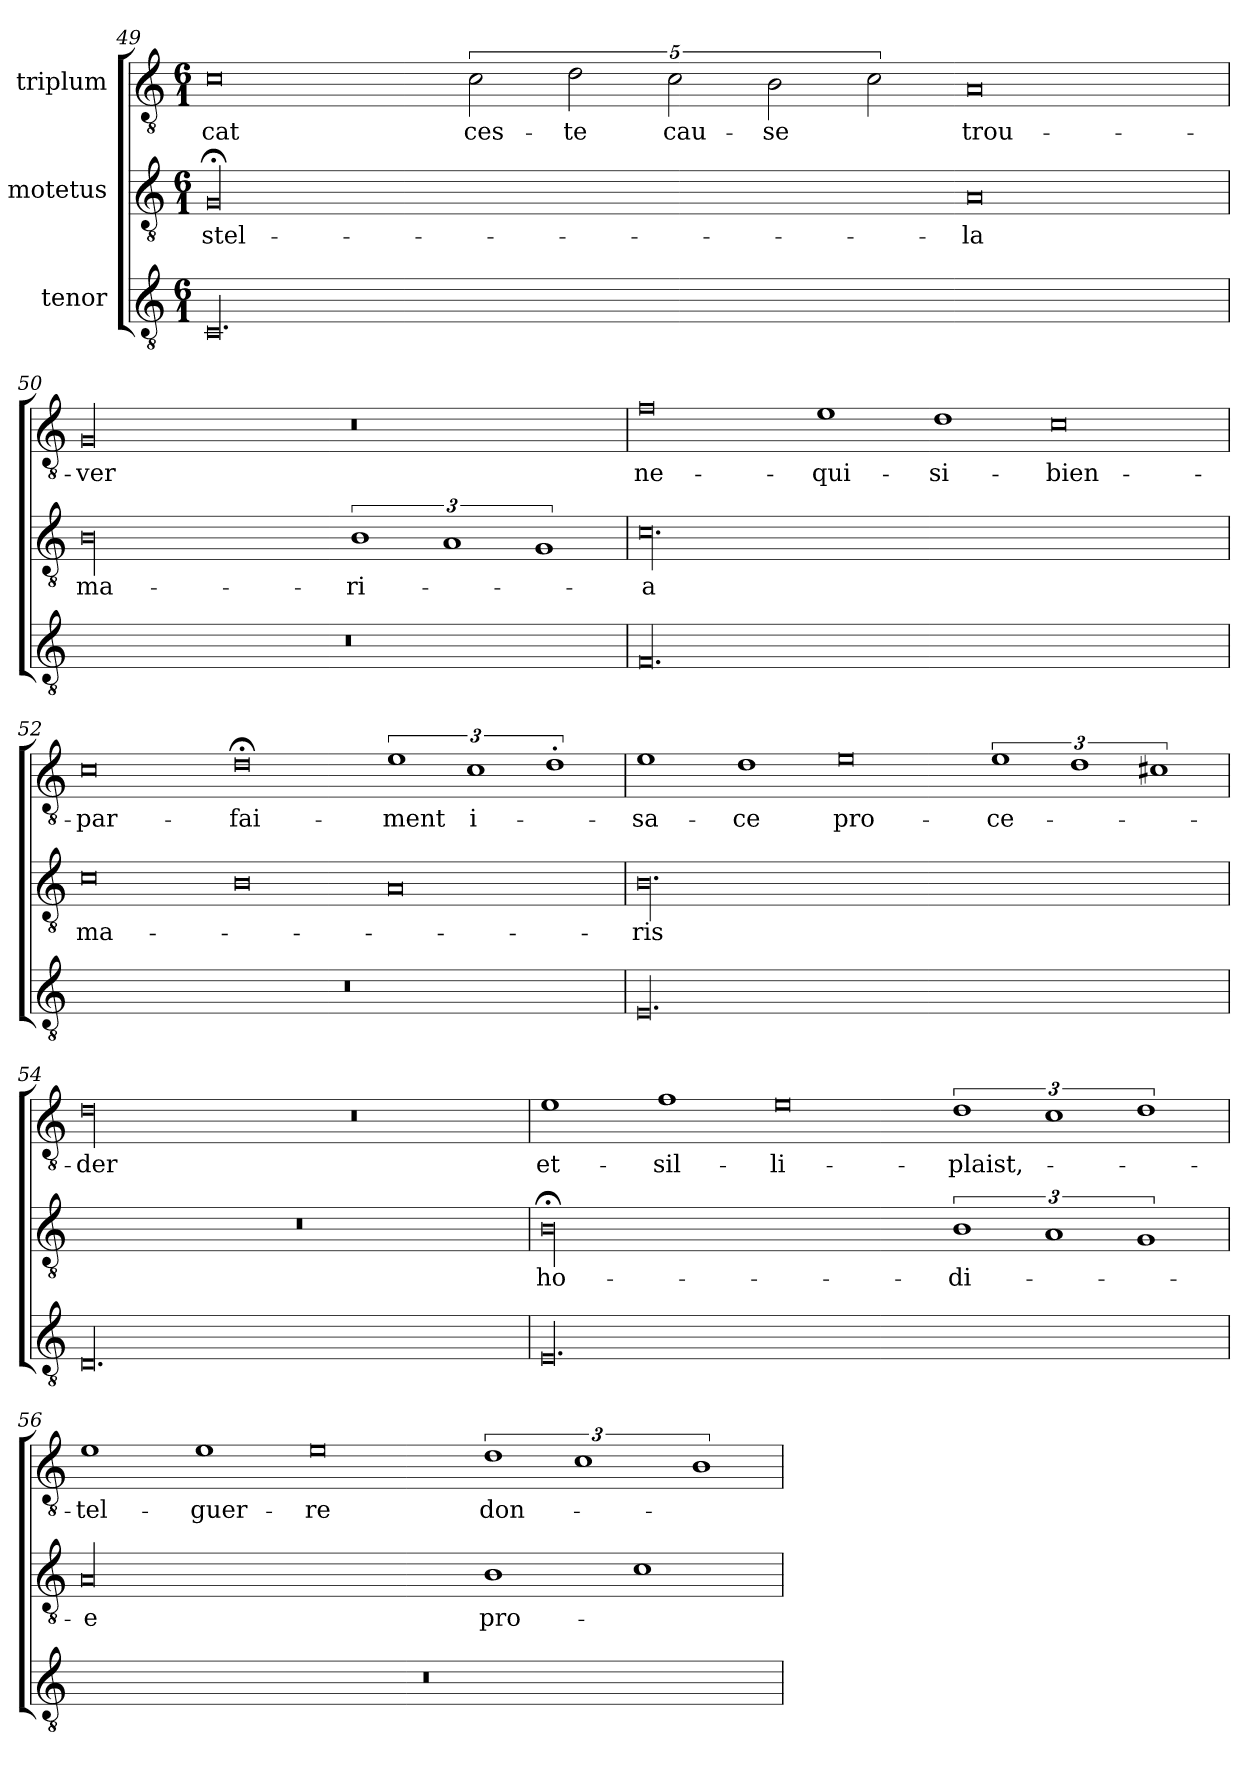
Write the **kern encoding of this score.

**kern	**kern	**text	**kern	**text
*part3	*part2	*part2	*part1	*part1
*staff3	*staff2	*staff2	*staff1	*staff1
*I"tenor	*I"motetus	*	*I"triplum	*
*clefGv2	*clefGv2	*	*clefGv2	*
*k[]	*k[]	*	*k[]	*
*C:	*C:	*	*C:	*
*M6/1	*M6/1	*	*M6/1	*
=49	=49	=49	=49	=49
00.C/	00G;</	stel-	0c\	-cat
.	.	.	5%2c\	ces-
.	.	.	5%2d\	-te
.	.	.	5%2c\	cau-
.	.	.	5%2B\	-se
.	.	.	5%2c\	.
.	0A/	-la	0A/	trou-
=50	=50	=50	=50	=50
00.r	00B\	ma-	00G/	-ver
.	3%2B\	-ri-	0r	.
.	3%2A/	.	.	.
.	3%2G/	.	.	.
!!LO:PB:g=z
=51	=51	=51	=51	=51
00.F/	00.c\	-a	0f\	ne-
.	.	.	1e\	qui-
.	.	.	1d\	si-
.	.	.	0c\	bien-
=52	=52	=52	=52	=52
00.r	0c\	ma-	0c\	par-
.	0B\	.	0d;<\	-fai-
.	0A/	.	3%2e\	-ment
.	.	.	3%2c\	i-
.	.	.	3%2d'\	.
=53	=53	=53	=53	=53
00.E/	00.B\	-ris	1e\	sa-
.	.	.	1d\	-ce
.	.	.	0e\	pro-
.	.	.	3%2e\	-ce-
.	.	.	3%2d\	.
.	.	.	3%2c#X\	.
=54	=54	=54	=54	=54
00.D/	00.r	.	00d\	-der
.	.	.	0r	.
=55	=55	=55	=55	=55
00.E/	00B;<\	ho-	1e\	et-
.	.	.	1f\	sil-
.	.	.	0e\	li-
.	3%2B\	-di-	3%2d\	plaist,-
.	3%2A/	.	3%2c\	.
.	3%2G/	.	3%2d\	.
=56	=56	=56	=56	=56
00.r	00A/	-e	1e\	tel-
.	.	.	1e\	guer-
.	.	.	0e\	-re
.	1B\	pro-	3%2d\	don-
.	.	.	3%2c\	.
.	1c\	.	.	.
.	.	.	3%2B\	.
=	=	=	=	=
*-	*-	*-	*-	*-
